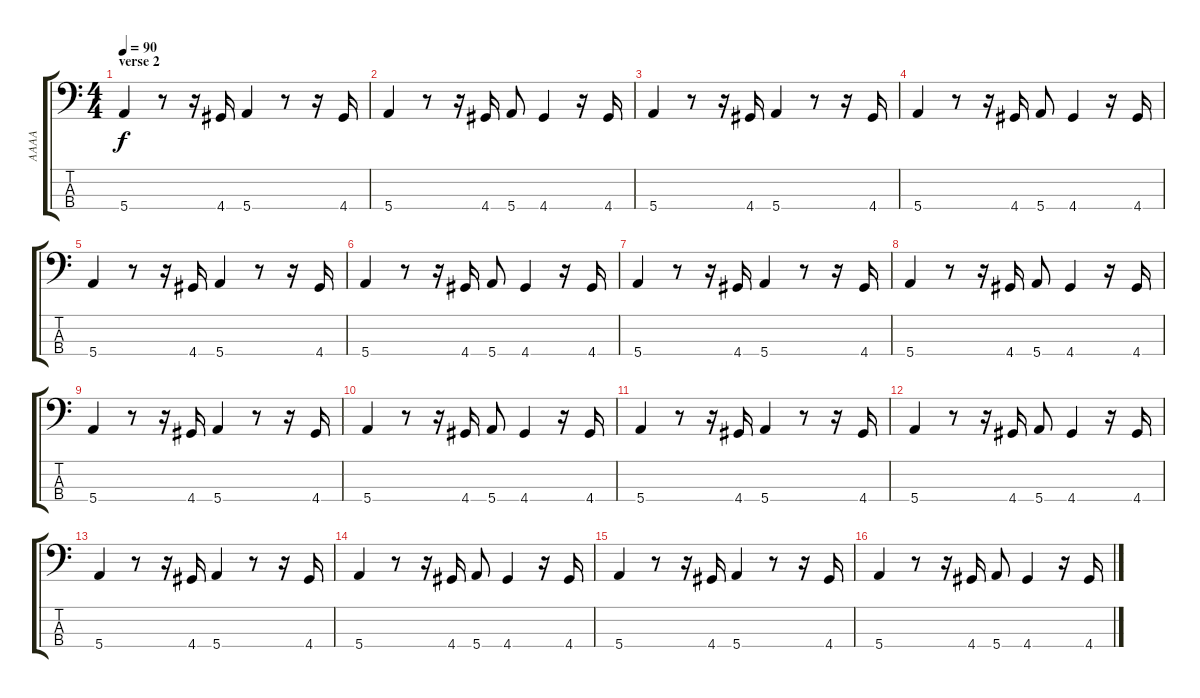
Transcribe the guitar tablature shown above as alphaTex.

\track ("AAAA" "AAAA") {instrument electricbassfinger}
\staff {score tabs}
\tuning (G2 D2 A1 E1) {hide}
\ts (4 4)
\section ("" "verse 2")
\tempo 90
\clef f4
\ks c
5.4.4{dy f} r.8 r.16 4.4.16 5.4.4 r.8 r.16 4.4.16 |
5.4.4 r.8 r.16 4.4.16 5.4.8 4.4.4 r.16 4.4.16 |
5.4.4 r.8 r.16 4.4.16 5.4.4 r.8 r.16 4.4.16 |
5.4.4 r.8 r.16 4.4.16 5.4.8 4.4.4 r.16 4.4.16 |
5.4.4 r.8 r.16 4.4.16 5.4.4 r.8 r.16 4.4.16 |
5.4.4 r.8 r.16 4.4.16 5.4.8 4.4.4 r.16 4.4.16 |
5.4.4 r.8 r.16 4.4.16 5.4.4 r.8 r.16 4.4.16 |
5.4.4 r.8 r.16 4.4.16 5.4.8 4.4.4 r.16 4.4.16 |
5.4.4 r.8 r.16 4.4.16 5.4.4 r.8 r.16 4.4.16 |
5.4.4 r.8 r.16 4.4.16 5.4.8 4.4.4 r.16 4.4.16 |
5.4.4 r.8 r.16 4.4.16 5.4.4 r.8 r.16 4.4.16 |
5.4.4 r.8 r.16 4.4.16 5.4.8 4.4.4 r.16 4.4.16 |
5.4.4 r.8 r.16 4.4.16 5.4.4 r.8 r.16 4.4.16 |
5.4.4 r.8 r.16 4.4.16 5.4.8 4.4.4 r.16 4.4.16 |
5.4.4 r.8 r.16 4.4.16 5.4.4 r.8 r.16 4.4.16 |
5.4.4 r.8 r.16 4.4.16 5.4.8 4.4.4 r.16 4.4.16
